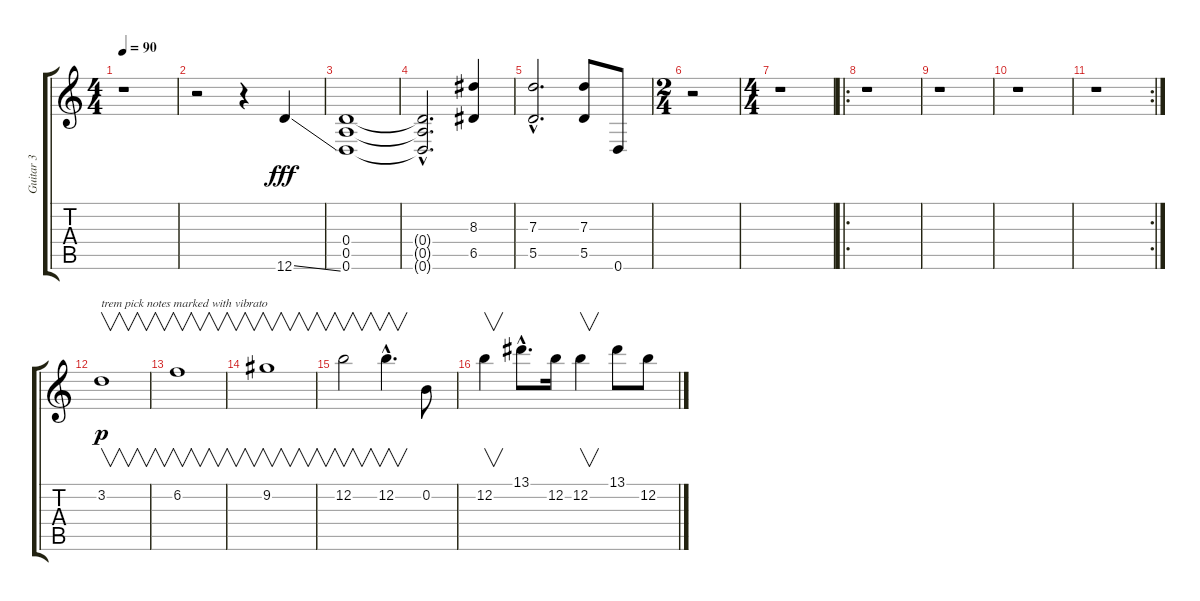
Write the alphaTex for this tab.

\track ("Guitar 3" "Guitar 3") {instrument distortionguitar}
\staff {score tabs}
\tuning (D4 B3 G3 D3 A2 D2) {hide}
\ts (4 4)
\tempo 90
\clef g2
\ks c
r.1{dy fff} |
r.2 r.4 12.6{ss}.4 |
(0.4 0.5 0.6).1 |
(0.4{hac t} 0.5{hac t} 0.6{hac t}).2{d} (8.3 6.5).4 |
(7.3{hac} 5.5{hac}).2{d} (7.3 5.5).8 0.6.8 |
\ts (2 4)
r.2 |
\ts (4 4)
r.1 |
\ro
r.1 |
r.1 |
r.1 |
\rc 2
r.1 |
3.2.1{v txt "trem pick notes marked with vibrato" dy p} |
6.2.1{v} |
9.2.1{v} |
12.2.2{v} 12.2{hac}.4{v d} 0.2.8 |
12.2.4{v} 13.1{hac}.8{d} 12.2.16 12.2.4{v} 13.1.8 12.2{ss}.8
